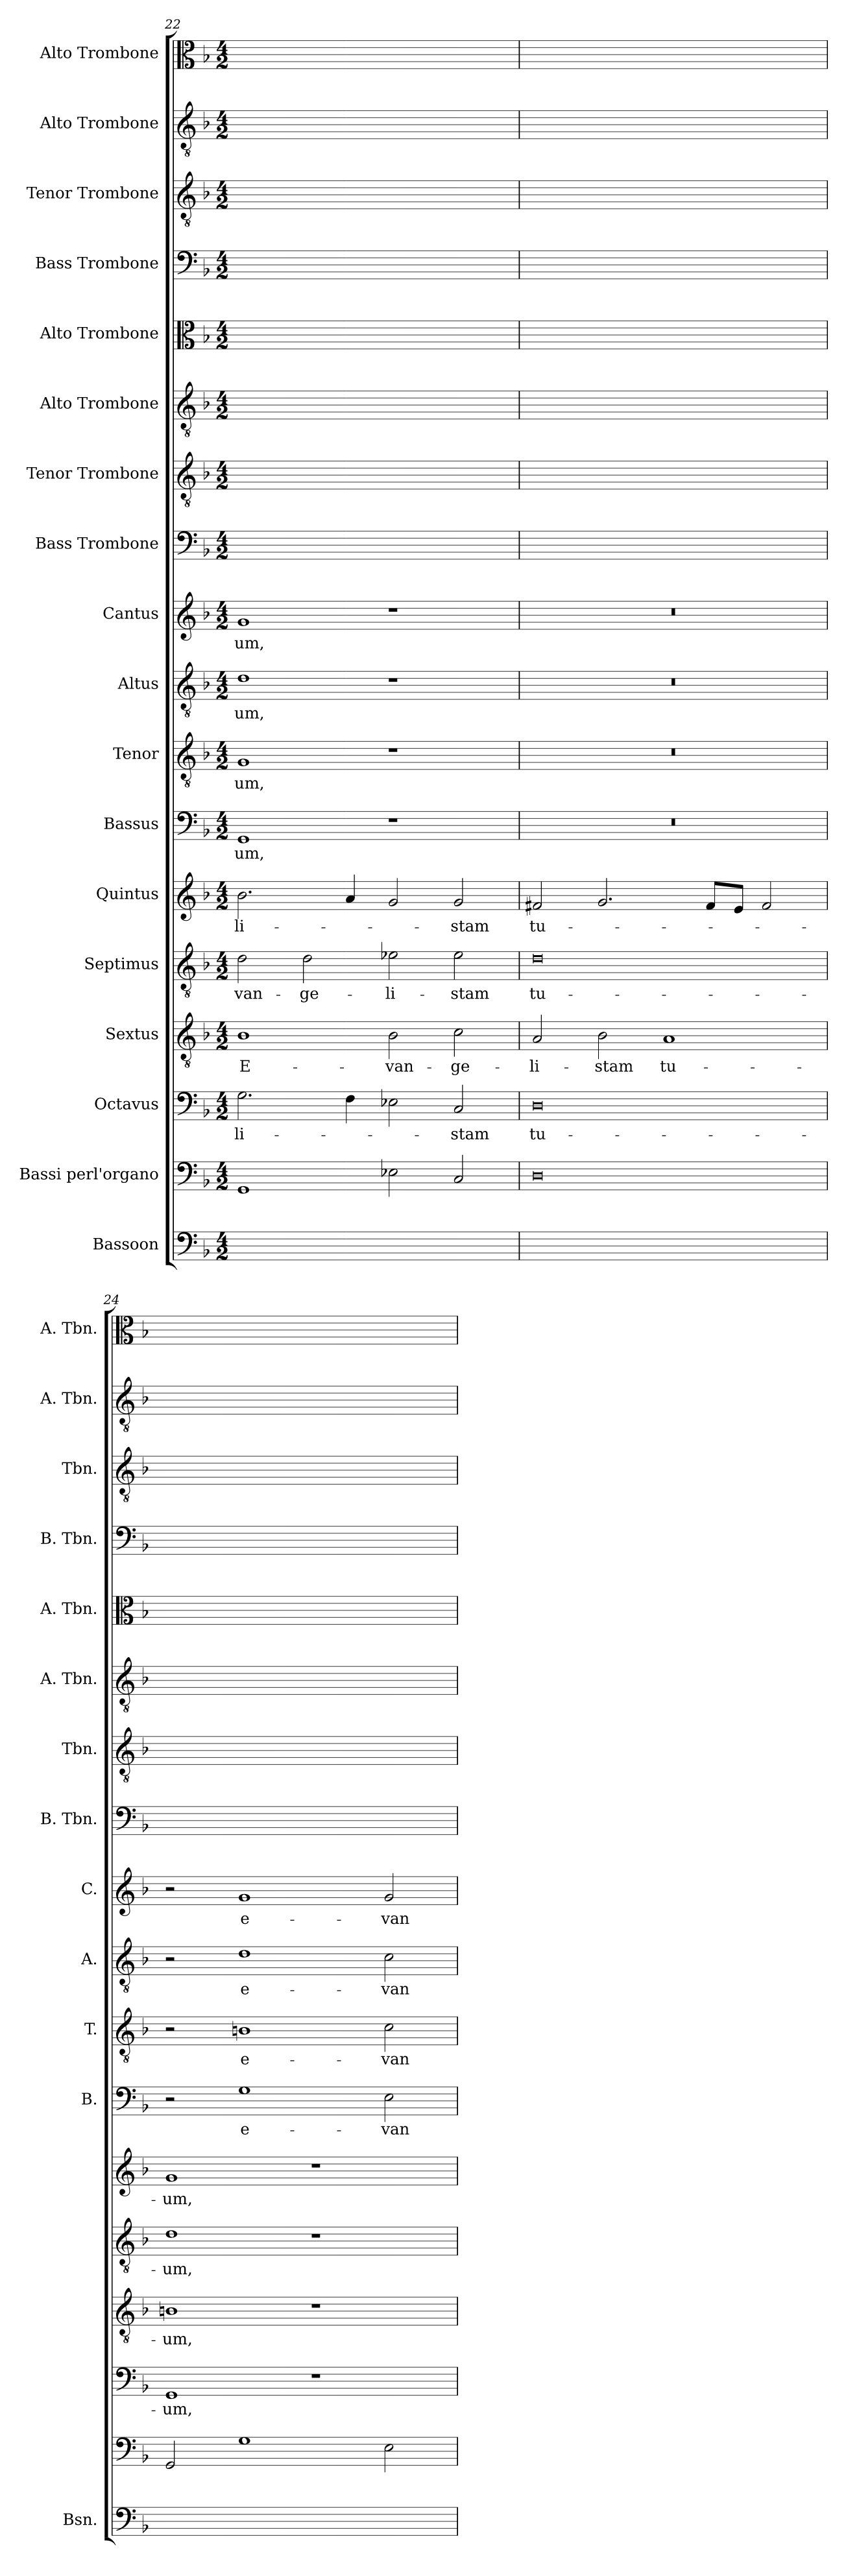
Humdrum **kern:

**kern	**kern	**kern	**text	**kern	**text	**kern	**text	**kern	**text	**kern	**text	**kern	**text	**kern	**text	**kern	**text	**kern	**text	**kern	**text	**kern	**text	**kern	**text	**kern	**text	**kern	**text	**kern	**text	**kern	**text
*part18	*part17	*part16	*part16	*part15	*part15	*part14	*part14	*part13	*part13	*part12	*part12	*part11	*part11	*part10	*part10	*part9	*part9	*part8	*part8	*part7	*part7	*part6	*part6	*part5	*part5	*part4	*part4	*part3	*part3	*part2	*part2	*part1	*part1
*staff18	*staff17	*staff16	*staff16	*staff15	*staff15	*staff14	*staff14	*staff13	*staff13	*staff12	*staff12	*staff11	*staff11	*staff10	*staff10	*staff9	*staff9	*staff8	*staff8	*staff7	*staff7	*staff6	*staff6	*staff5	*staff5	*staff4	*staff4	*staff3	*staff3	*staff2	*staff2	*staff1	*staff1
*I"Bassoon	*I"Bassi perl'organo	*I"Octavus	*	*I"Sextus	*	*I"Septimus	*	*I"Quintus	*	*I"Bassus	*	*I"Tenor	*	*I"Altus	*	*I"Cantus	*	*I"Bass Trombone	*	*I"Tenor Trombone	*	*I"Alto Trombone	*	*I"Alto Trombone	*	*I"Bass Trombone	*	*I"Tenor Trombone	*	*I"Alto Trombone	*	*I"Alto Trombone	*
*I'Bsn.	*	*	*	*	*	*	*	*	*	*I'B.	*	*I'T.	*	*I'A.	*	*I'C.	*	*I'B. Tbn.	*	*I'Tbn.	*	*I'A. Tbn.	*	*I'A. Tbn.	*	*I'B. Tbn.	*	*I'Tbn.	*	*I'A. Tbn.	*	*I'A. Tbn.	*
!!LO:PB:g=z
*clefF4	*clefF4	*clefF4	*	*clefGv2	*	*clefGv2	*	*clefG2	*	*clefF4	*	*clefGv2	*	*clefGv2	*	*clefG2	*	*clefF4	*	*clefGv2	*	*clefGv2	*	*clefC3	*	*clefF4	*	*clefGv2	*	*clefGv2	*	*clefC3	*
*	*	*	*	*ITrd7c12	*	*ITrd7c12	*	*	*	*	*	*ITrd7c12	*	*ITrd7c12	*	*	*	*	*	*	*	*	*	*	*	*	*	*	*	*	*	*	*
*k[b-]	*k[b-]	*k[b-]	*	*k[b-]	*	*k[b-]	*	*k[b-]	*	*k[b-]	*	*k[b-]	*	*k[b-]	*	*k[b-]	*	*k[b-]	*	*k[b-]	*	*k[b-]	*	*k[b-]	*	*k[b-]	*	*k[b-]	*	*k[b-]	*	*k[b-]	*
*d:	*d:	*d:	*	*d:	*	*d:	*	*d:	*	*d:	*	*d:	*	*d:	*	*d:	*	*d:	*	*d:	*	*d:	*	*d:	*	*d:	*	*d:	*	*d:	*	*d:	*
*M4/2	*M4/2	*M4/2	*	*M4/2	*	*M4/2	*	*M4/2	*	*M4/2	*	*M4/2	*	*M4/2	*	*M4/2	*	*M4/2	*	*M4/2	*	*M4/2	*	*M4/2	*	*M4/2	*	*M4/2	*	*M4/2	*	*M4/2	*
=22	=22	=22	=22	=22	=22	=22	=22	=22	=22	=22	=22	=22	=22	=22	=22	=22	=22	=22	=22	=22	=22	=22	=22	=22	=22	=22	=22	=22	=22	=22	=22	=22	=22
!	!	!	!LO:LY:b	!	!LO:LY:b	!	!LO:LY:b	!	!LO:LY:b	!	!LO:LY:b	!	!LO:LY:b	!	!LO:LY:b	!	!LO:LY:b	!	!	!	!	!	!	!	!	!	!	!	!	!	!	!	!
1GGyy	1GG	2.G\	-li-	1BB-	E-	2D\	-van-	2.b-\	-li-	1GG	-um,	1GG	-um,	1D	-um,	1g	-um,	2.G\yy	-li-	1BB-yy	E-	2D/yy	-van-	2.b-\yy	-li-	1GGyy	-um,	1GGyy	-um,	1Dyy	-um,	1gyy	-um,
!	!	!	!	!	!	!	!LO:LY:b	!	!	!	!	!	!	!	!	!	!	!	!	!	!	!	!	!	!	!	!	!	!	!	!	!	!
.	.	.	.	.	.	2D\	-ge-	.	.	.	.	.	.	.	.	.	.	.	.	.	.	2D/yy	-ge-	.	.	.	.	.	.	.	.	.	.
.	.	4F\	.	.	.	.	.	4a/	.	.	.	.	.	.	.	.	.	4F\yy	.	.	.	.	.	4a\yy	.	.	.	.	.	.	.	.	.
!	!	!	!	!	!LO:LY:b	!	!LO:LY:b	!	!	!	!	!	!	!	!	!	!	!	!	!	!	!	!	!	!	!	!	!	!	!	!	!	!
2E-\yy	2E-X\	2E-X\	.	2BB-\	-van-	2E-X\	-li-	2g/	.	1r	.	1r	.	1r	.	1r	.	2E-\yy	.	2BB-/yy	-van-	2E-/yy	-li-	2g\yy	.	1ryy	.	1ryy	.	1ryy	.	1ryy	.
!	!	!	!LO:LY:b	!	!LO:LY:b	!	!LO:LY:b	!	!LO:LY:b	!	!	!	!	!	!	!	!	!	!	!	!	!	!	!	!	!	!	!	!	!	!	!	!
2C/yy	2C/	2C/	-stam	2C\	-ge-	2E-\	-stam	2g/	-stam	.	.	.	.	.	.	.	.	2C/yy	-stam	2C/yy	-ge-	2E-/yy	-stam	2g\yy	-stam	.	.	.	.	.	.	.	.
=23	=23	=23	=23	=23	=23	=23	=23	=23	=23	=23	=23	=23	=23	=23	=23	=23	=23	=23	=23	=23	=23	=23	=23	=23	=23	=23	=23	=23	=23	=23	=23	=23	=23
!	!	!	!LO:LY:b	!	!LO:LY:b	!	!LO:LY:b	!	!LO:LY:b	!LO:N:vis=1	!	!LO:N:vis=1	!	!LO:N:vis=1	!	!LO:N:vis=1	!	!	!	!	!	!	!	!	!	!	!	!	!	!	!	!	!
0Dyy	0D	0D	tu-	2AA/	-li-	0D	tu-	2f#X/	tu-	0r	.	0r	.	0r	.	0r	.	0Dyy	tu-	2AA/yy	-li-	0Dyy	tu-	2f#\yy	tu-	0ryy	.	0ryy	.	0ryy	.	0ryy	.
!	!	!	!	!	!LO:LY:b	!	!	!	!	!	!	!	!	!	!	!	!	!	!	!	!	!	!	!	!	!	!	!	!	!	!	!	!
.	.	.	.	2BB-\	-stam	.	.	2.g/	.	.	.	.	.	.	.	.	.	.	.	2BB-/yy	-stam	.	.	2.g\yy	.	.	.	.	.	.	.	.	.
!	!	!	!	!	!LO:LY:b	!	!	!	!	!	!	!	!	!	!	!	!	!	!	!	!	!	!	!	!	!	!	!	!	!	!	!	!
.	.	.	.	1AA	tu-	.	.	.	.	.	.	.	.	.	.	.	.	.	.	1AAyy	tu-	.	.	.	.	.	.	.	.	.	.	.	.
.	.	.	.	.	.	.	.	8f#/L	.	.	.	.	.	.	.	.	.	.	.	.	.	.	.	8f#\Lyy	.	.	.	.	.	.	.	.	.
.	.	.	.	.	.	.	.	8e/J	.	.	.	.	.	.	.	.	.	.	.	.	.	.	.	8e\Jyy	.	.	.	.	.	.	.	.	.
.	.	.	.	.	.	.	.	2f#/	.	.	.	.	.	.	.	.	.	.	.	.	.	.	.	2f#\yy	.	.	.	.	.	.	.	.	.
=24	=24	=24	=24	=24	=24	=24	=24	=24	=24	=24	=24	=24	=24	=24	=24	=24	=24	=24	=24	=24	=24	=24	=24	=24	=24	=24	=24	=24	=24	=24	=24	=24	=24
!	!	!	!LO:LY:b	!	!LO:LY:b	!	!LO:LY:b	!	!LO:LY:b	!	!	!	!	!	!	!	!	!	!	!	!	!	!	!	!	!	!	!	!	!	!	!	!
2GG/yy	2GG/	1GG	-um,	1BBn	-um,	1D	-um,	1g	-um,	2r	.	2r	.	2r	.	2r	.	1GGyy	-um,	1BByy	-um,	1Dyy	-um,	1gyy	-um,	2ryy	.	2ryy	.	2ryy	.	2ryy	.
!	!	!	!	!	!	!	!	!	!	!	!LO:LY:b	!	!LO:LY:b	!	!LO:LY:b	!	!LO:LY:b	!	!	!	!	!	!	!	!	!	!	!	!	!	!	!	!
1Gyy	1G	.	.	.	.	.	.	.	.	1G	e-	1BBn	e-	1D	e-	1g	e-	.	.	.	.	.	.	.	.	1Gyy	e-	1BByy	e-	1Dyy	e-	1gyy	e-
.	.	1r	.	1r	.	1r	.	1r	.	.	.	.	.	.	.	.	.	1ryy	.	1ryy	.	1ryy	.	1ryy	.	.	.	.	.	.	.	.	.
!	!	!	!	!	!	!	!	!	!	!	!LO:LY:b	!	!LO:LY:b	!	!LO:LY:b	!	!LO:LY:b	!	!	!	!	!	!	!	!	!	!	!	!	!	!	!	!
2E\yy	2E\	.	.	.	.	.	.	.	.	2E\	-van-	2C\	-van-	2C\	-van-	2g/	-van-	.	.	.	.	.	.	.	.	2E\yy	-van-	2C/yy	-van-	2C/yy	-van-	2g\yy	-van-
=	=	=	=	=	=	=	=	=	=	=	=	=	=	=	=	=	=	=	=	=	=	=	=	=	=	=	=	=	=	=	=	=	=
*-	*-	*-	*-	*-	*-	*-	*-	*-	*-	*-	*-	*-	*-	*-	*-	*-	*-	*-	*-	*-	*-	*-	*-	*-	*-	*-	*-	*-	*-	*-	*-	*-	*-
